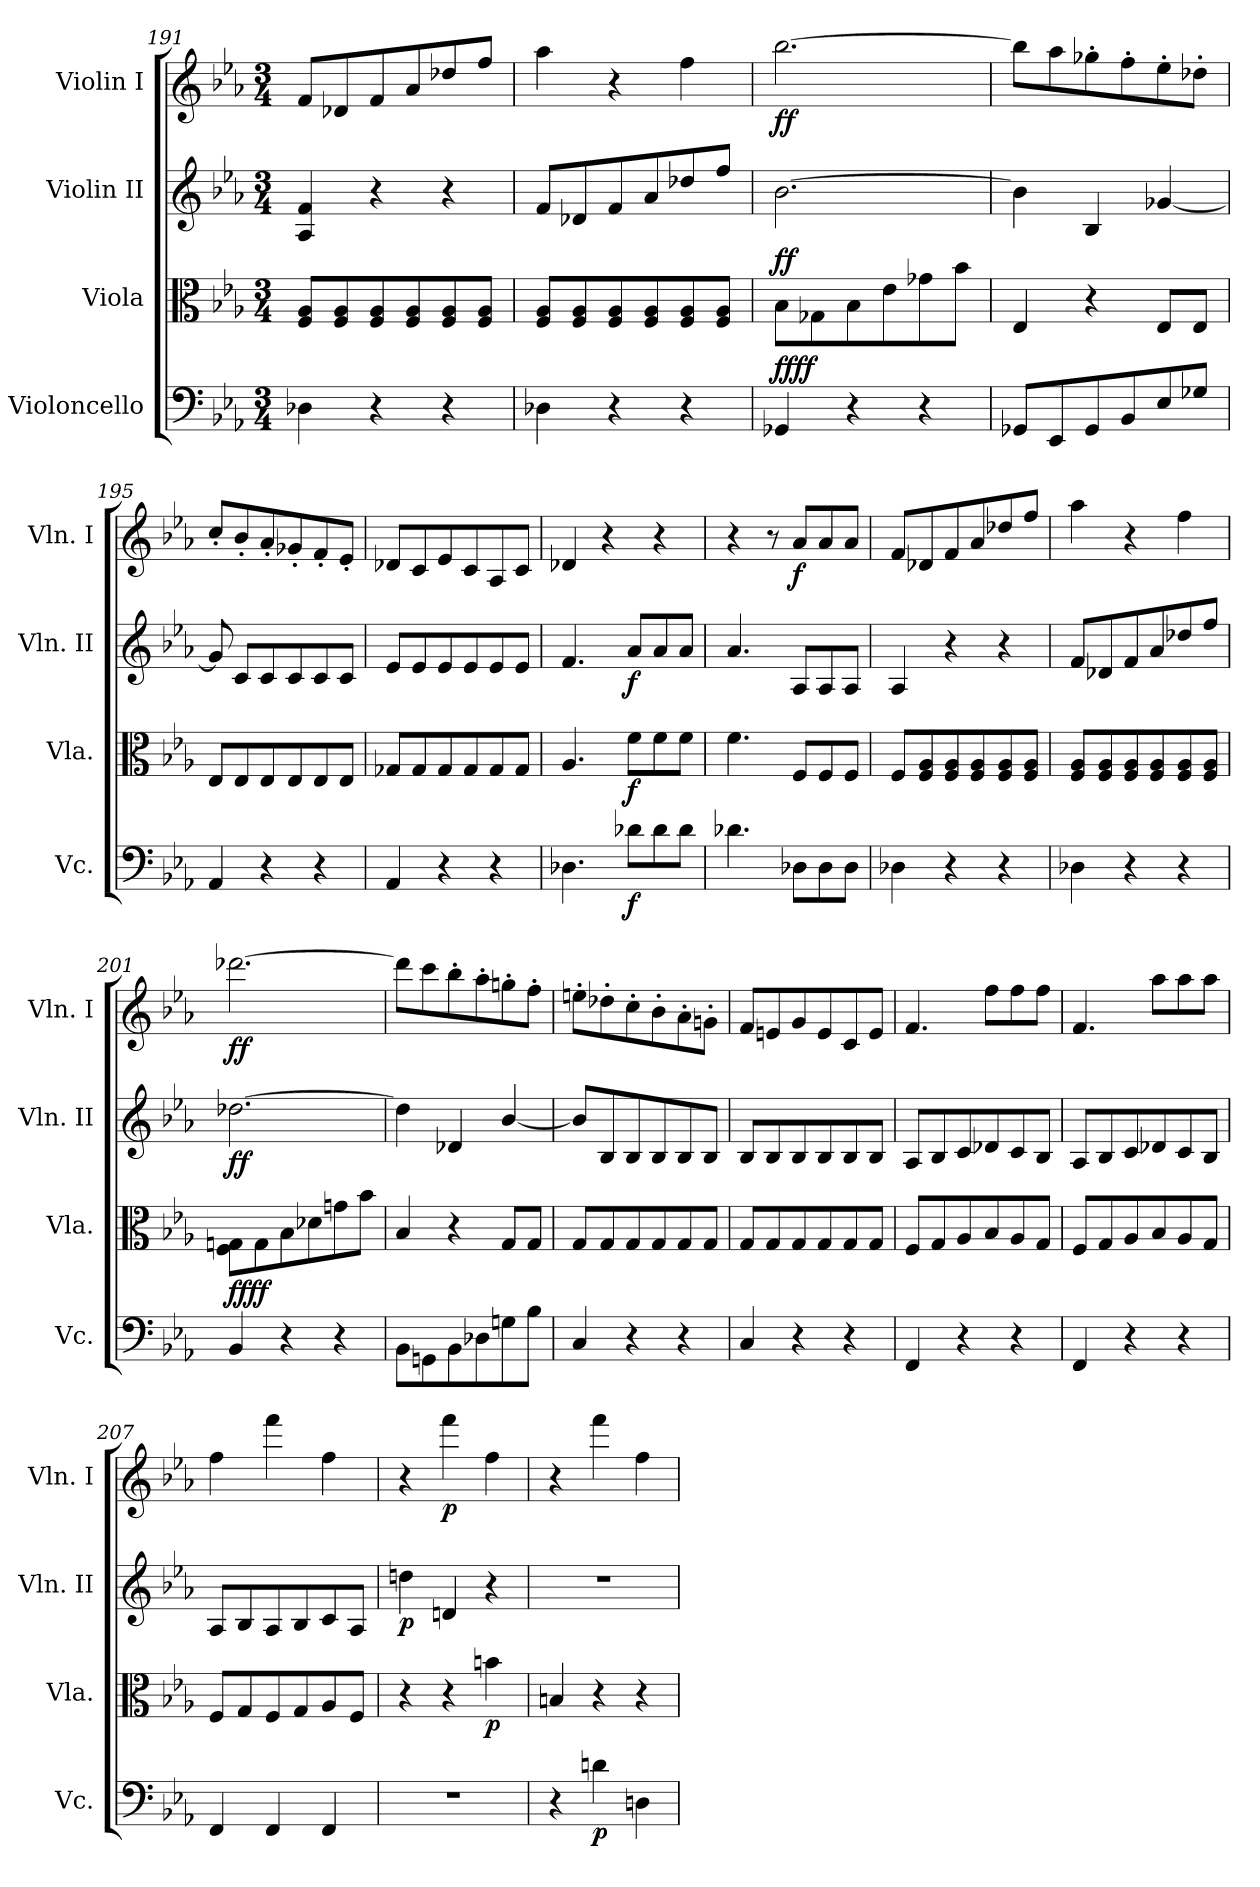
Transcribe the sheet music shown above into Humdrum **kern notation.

**kern	**dynam	**kern	**dynam	**kern	**dynam	**kern	**dynam
*part4	*part4	*part3	*part3	*part2	*part2	*part1	*part1
*staff4	*staff4	*staff3	*staff3	*staff2	*staff2	*staff1	*staff1
*I"Violoncello	*	*I"Viola	*	*I"Violin II	*	*I"Violin I	*
*I'Vc.	*	*I'Vla.	*	*I'Vln. II	*	*I'Vln. I	*
*clefF4	*	*clefC3	*	*clefG2	*	*clefG2	*
*k[b-e-a-]	*	*k[b-e-a-]	*	*k[b-e-a-]	*	*k[b-e-a-]	*
*c:	*	*c:	*	*c:	*	*c:	*
*M3/4	*	*M3/4	*	*M3/4	*	*M3/4	*
=191	=191	=191	=191	=191	=191	=191	=191
4D-X\	.	8F/ 8A-/L	.	4A-/ 4f/	.	8f/L	.
.	.	8F/ 8A-/	.	.	.	8d-X/	.
4r	.	8F/ 8A-/	.	4r	.	8f/	.
.	.	8F/ 8A-/	.	.	.	8a-/	.
4r	.	8F/ 8A-/	.	4r	.	8dd-X/	.
.	.	8F/ 8A-/J	.	.	.	8ff/J	.
=192	=192	=192	=192	=192	=192	=192	=192
4D-X\	.	8F/ 8A-/L	.	8f/L	.	4aa-\	.
.	.	8F/ 8A-/	.	8d-X/	.	.	.
4r	.	8F/ 8A-/	.	8f/	.	4r	.
.	.	8F/ 8A-/	.	8a-/	.	.	.
4r	.	8F/ 8A-/	.	8dd-X/	.	4ff\	.
.	.	8F/ 8A-/J	.	8ff/J	.	.	.
!!LO:LB:g=z
=193	=193	=193	=193	=193	=193	=193	=193
!	!LO:DY:b	!	!	!	!	!	!
!	!LO:DY:n=1:a	!	!LO:DY:a	!	!	!	!LO:DY:b
4GG-X/	ff ff	8B-\L	ff	[2.b-\	.	[2.bb-\	ff
.	.	8G-X\	.	.	.	.	.
4r	.	8B-\	.	.	.	.	.
.	.	8e-\	.	.	.	.	.
4r	.	8g-X\	.	.	.	.	.
.	.	8b-\J	.	.	.	.	.
!!LO:PB:g=z
=194	=194	=194	=194	=194	=194	=194	=194
8GG-X/L	.	4E-/	.	4b-\]	.	8bb-\L]	.
8EE-/	.	.	.	.	.	8aa-\	.
8GG-/	.	4r	.	4B-/	.	8gg-X'\	.
8BB-/	.	.	.	.	.	8ff'\	.
8E-/	.	8E-/L	.	[4g-X/	.	8ee-'\	.
8G-X/J	.	8E-/J	.	.	.	8dd-X'\J	.
=195	=195	=195	=195	=195	=195	=195	=195
4AA-/	.	8E-/L	.	8g-/]	.	8cc'/L	.
.	.	8E-/	.	8c/L	.	8b-'/	.
4r	.	8E-/	.	8c/	.	8a-'/	.
.	.	8E-/	.	8c/	.	8g-X'/	.
4r	.	8E-/	.	8c/	.	8f'/	.
.	.	8E-/J	.	8c/J	.	8e-'/J	.
=196	=196	=196	=196	=196	=196	=196	=196
4AA-/	.	8G-X/L	.	8e-/L	.	8d-X/L	.
.	.	8G-/	.	8e-/	.	8c/	.
4r	.	8G-/	.	8e-/	.	8e-/	.
.	.	8G-/	.	8e-/	.	8c/	.
4r	.	8G-/	.	8e-/	.	8A-/	.
.	.	8G-/J	.	8e-/J	.	8c/J	.
=197	=197	=197	=197	=197	=197	=197	=197
4.D-X\	.	4.A-/	.	4.f/	.	4d-X/	.
.	.	.	.	.	.	4r	.
!	!LO:DY:b	!	!LO:DY:b	!	!LO:DY:b	!	!
8d-X\L	f	8f\L	f	8a-/L	f	.	.
8d-\	.	8f\	.	8a-/	.	4r	.
8d-\J	.	8f\J	.	8a-/J	.	.	.
=198	=198	=198	=198	=198	=198	=198	=198
4.d-X\	.	4.f\	.	4.a-/	.	4r	.
.	.	.	.	.	.	8r	.
!	!	!	!	!	!	!	!LO:DY:b
8D-X\L	.	8F/L	.	8A-/L	.	8a-/L	f
8D-\	.	8F/	.	8A-/	.	8a-/	.
8D-\J	.	8F/J	.	8A-/J	.	8a-/J	.
=199	=199	=199	=199	=199	=199	=199	=199
4D-X\	.	8F/L	.	4A-/	.	8f/L	.
.	.	8F/ 8A-/	.	.	.	8d-X/	.
4r	.	8F/ 8A-/	.	4r	.	8f/	.
.	.	8F/ 8A-/	.	.	.	8a-/	.
4r	.	8F/ 8A-/	.	4r	.	8dd-X/	.
.	.	8F/ 8A-/J	.	.	.	8ff/J	.
!!LO:PB:g=z
=200	=200	=200	=200	=200	=200	=200	=200
4D-X\	.	8F/ 8A-/L	.	8f/L	.	4aa-\	.
.	.	8F/ 8A-/	.	8d-X/	.	.	.
4r	.	8F/ 8A-/	.	8f/	.	4r	.
.	.	8F/ 8A-/	.	8a-/	.	.	.
4r	.	8F/ 8A-/	.	8dd-X/	.	4ff\	.
.	.	8F/ 8A-/J	.	8ff/J	.	.	.
=201	=201	=201	=201	=201	=201	=201	=201
!	!LO:DY:a	!	!	!	!	!	!
!	!LO:DY:n=1:b	!	!	!	!LO:DY:b	!	!LO:DY:b
4BB-/	ff ff	8F\ 8Gn\L	.	[2.dd-X\	ff	[2.ddd-X\	ff
.	.	8G\	.	.	.	.	.
4r	.	8B-\	.	.	.	.	.
.	.	8d-X\	.	.	.	.	.
4r	.	8gn\	.	.	.	.	.
.	.	8b-\J	.	.	.	.	.
=202	=202	=202	=202	=202	=202	=202	=202
8BB-\L	.	4B-/	.	4dd-\]	.	8ddd-\L]	.
8GGn\	.	.	.	.	.	8ccc\	.
8BB-\	.	4r	.	4d-X/	.	8bb-'\	.
8D-X\	.	.	.	.	.	8aa-'\	.
8Gn\	.	8G/L	.	[4b-/	.	8ggn'\	.
8B-\J	.	8G/J	.	.	.	8ff'\J	.
=203	=203	=203	=203	=203	=203	=203	=203
4C/	.	8G/L	.	8b-/L]	.	8een'\L	.
.	.	8G/	.	8B-/	.	8dd-X'\	.
4r	.	8G/	.	8B-/	.	8cc'\	.
.	.	8G/	.	8B-/	.	8b-'\	.
4r	.	8G/	.	8B-/	.	8a-'\	.
.	.	8G/J	.	8B-/J	.	8gn'\J	.
=204	=204	=204	=204	=204	=204	=204	=204
4C/	.	8G/L	.	8B-/L	.	8f/L	.
.	.	8G/	.	8B-/	.	8en/	.
4r	.	8G/	.	8B-/	.	8g/	.
.	.	8G/	.	8B-/	.	8e/	.
4r	.	8G/	.	8B-/	.	8c/	.
.	.	8G/J	.	8B-/J	.	8e/J	.
!!LO:LB:g=z
=205	=205	=205	=205	=205	=205	=205	=205
4FF/	.	8F/L	.	8A-/L	.	4.f/	.
.	.	8G/	.	8B-/	.	.	.
4r	.	8A-/	.	8c/	.	.	.
.	.	8B-/	.	8d-X/	.	8ff\L	.
4r	.	8A-/	.	8c/	.	8ff\	.
.	.	8G/J	.	8B-/J	.	8ff\J	.
!!LO:LB:g=z
=206	=206	=206	=206	=206	=206	=206	=206
4FF/	.	8F/L	.	8A-/L	.	4.f/	.
.	.	8G/	.	8B-/	.	.	.
4r	.	8A-/	.	8c/	.	.	.
.	.	8B-/	.	8d-X/	.	8aa-\L	.
4r	.	8A-/	.	8c/	.	8aa-\	.
.	.	8G/J	.	8B-/J	.	8aa-\J	.
=207	=207	=207	=207	=207	=207	=207	=207
4FF/	.	8F/L	.	8A-/L	.	4ff\	.
.	.	8G/	.	8B-/	.	.	.
4FF/	.	8F/	.	8A-/	.	4fff\	.
.	.	8G/	.	8B-/	.	.	.
4FF/	.	8A-/	.	8c/	.	4ff\	.
.	.	8F/J	.	8A-/J	.	.	.
=208	=208	=208	=208	=208	=208	=208	=208
!	!	!	!	!	!LO:DY:b	!	!
2.r	.	4r	.	4ddn\	p	4r	.
!	!	!	!	!	!	!	!LO:DY:b
.	.	4r	.	4dn/	.	4fff\	p
!	!	!	!LO:DY:b	!	!	!	!
.	.	4bn\	p	4r	.	4ff\	.
=209	=209	=209	=209	=209	=209	=209	=209
4r	.	4Bn/	.	2.r	.	4r	.
!	!LO:DY:b	!	!	!	!	!	!
4dn\	p	4r	.	.	.	4fff\	.
4Dn\	.	4r	.	.	.	4ff\	.
=	=	=	=	=	=	=	=
*-	*-	*-	*-	*-	*-	*-	*-
